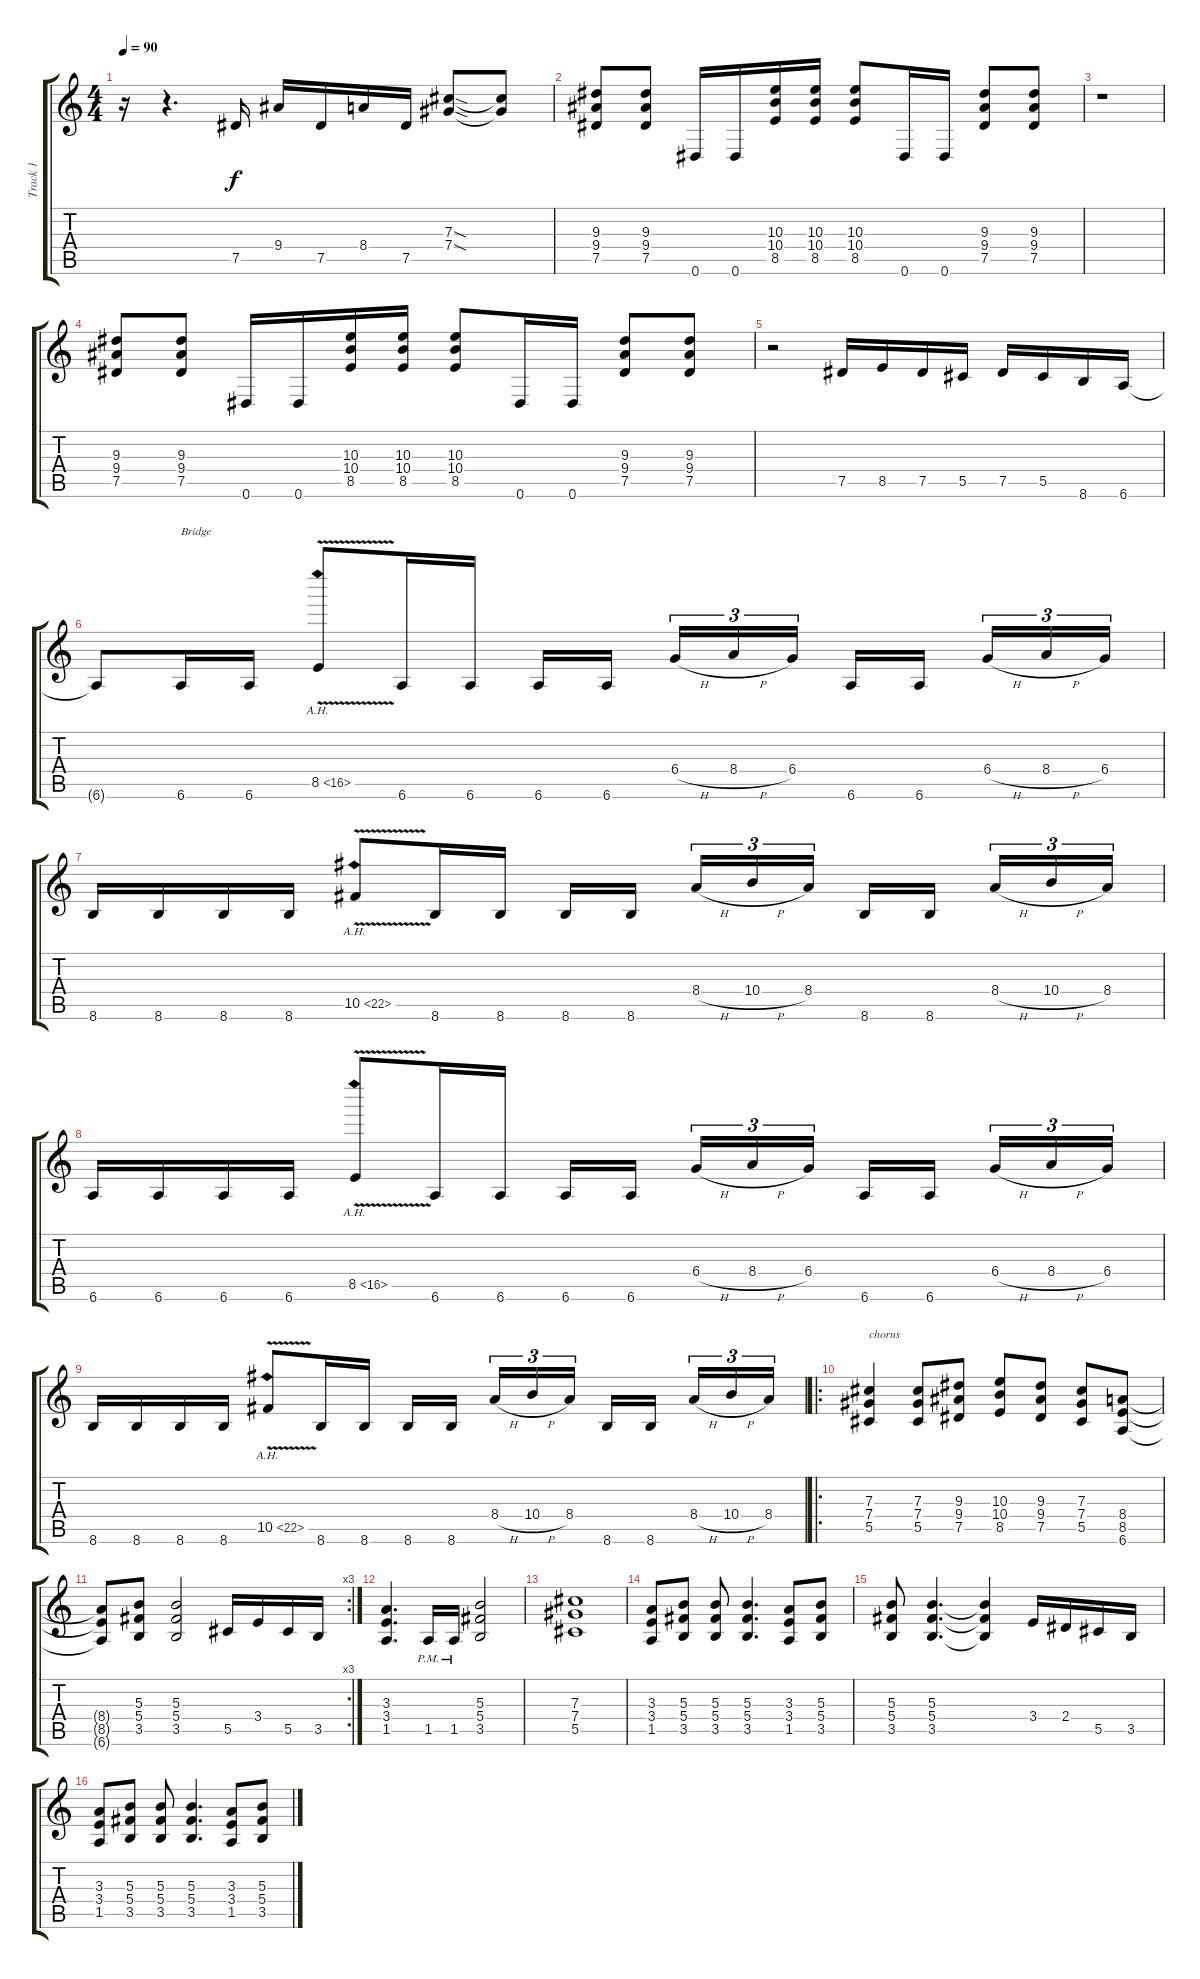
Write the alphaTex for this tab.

\track ("Track 1" "Track 1") {instrument distortionguitar}
\staff {score tabs}
\tuning (Eb4 Bb3 Gb3 Db3 Ab2 Eb2) {hide}
\ts (4 4)
\tempo 90
\clef g2
\ks c
r.16{dy f} r.4{d} 7.5.16 9.4.16 7.5.16 8.4.16 7.5.16 (7.3{sod} 7.4{sod}).8 (7.3{t} 7.4{t}).8 |
(9.3 9.4 7.5).8 (9.3 9.4 7.5).8 0.6.16 0.6.16 (10.3 10.4 8.5).16 (10.3 10.4 8.5).16 (10.3 10.4 8.5).8 0.6.16 0.6.16 (9.3 9.4 7.5).8 (9.3 9.4 7.5).8 |
r.1 |
(9.3 9.4 7.5).8 (9.3 9.4 7.5).8 0.6.16 0.6.16 (10.3 10.4 8.5).16 (10.3 10.4 8.5).16 (10.3 10.4 8.5).8 0.6.16 0.6.16 (9.3 9.4 7.5).8 (9.3 9.4 7.5).8 |
r.2 7.5.16 8.5.16 7.5.16 5.5.16 7.5.16 5.5.16 8.6.16 6.6.16 |
6.6{t}.8 6.6.16{txt "Bridge"} 6.6.16 8.5{ah 8 v}.8 6.6.16 6.6.16 6.6.16 6.6.16{beam splitsecondary} 6.4{h}.16{tu (3 2)} 8.4{h}.16{tu (3 2)} 6.4.16{tu (3 2)} 6.6.16 6.6.16{beam splitsecondary} 6.4{h}.16{tu (3 2)} 8.4{h}.16{tu (3 2)} 6.4.16{tu (3 2)} |
8.6.16 8.6.16 8.6.16 8.6.16 10.5{ah 12 v}.8 8.6.16 8.6.16 8.6.16 8.6.16{beam splitsecondary} 8.4{h}.16{tu (3 2)} 10.4{h}.16{tu (3 2)} 8.4.16{tu (3 2)} 8.6.16 8.6.16{beam splitsecondary} 8.4{h}.16{tu (3 2)} 10.4{h}.16{tu (3 2)} 8.4.16{tu (3 2)} |
6.6.16 6.6.16 6.6.16 6.6.16 8.5{ah 8 v}.8 6.6.16 6.6.16 6.6.16 6.6.16{beam splitsecondary} 6.4{h}.16{tu (3 2)} 8.4{h}.16{tu (3 2)} 6.4.16{tu (3 2)} 6.6.16 6.6.16{beam splitsecondary} 6.4{h}.16{tu (3 2)} 8.4{h}.16{tu (3 2)} 6.4.16{tu (3 2)} |
8.6.16 8.6.16 8.6.16 8.6.16 10.5{ah 12 v}.8 8.6.16 8.6.16 8.6.16 8.6.16{beam splitsecondary} 8.4{h}.16{tu (3 2)} 10.4{h}.16{tu (3 2)} 8.4.16{tu (3 2)} 8.6.16 8.6.16{beam splitsecondary} 8.4{h}.16{tu (3 2)} 10.4{h}.16{tu (3 2)} 8.4.16{tu (3 2)} |
\ro
(7.3 7.4 5.5).4{txt "chorus"} (7.3 7.4 5.5).8 (9.3 9.4 7.5).8 (10.3 10.4 8.5).8 (9.3 9.4 7.5).8 (7.3 7.4 5.5).8 (8.4 8.5 6.6).8 |
\rc 3
(8.4{t} 8.5{t} 6.6{t}).8 (5.3 5.4 3.5).8 (5.3 5.4 3.5).2 5.5.16 3.4.16 5.5.16 3.5.16 |
(3.3 3.4 1.5).4{d} 1.5{pm}.16 1.5{pm}.16 (5.3 5.4 3.5).2 |
(7.3 7.4 5.5).1 |
(3.3 3.4 1.5).8 (5.3 5.4 3.5).8 (5.3 5.4 3.5).8 (5.3 5.4 3.5).4{d} (3.3 3.4 1.5).8 (5.3 5.4 3.5).8 |
(5.3 5.4 3.5).8 (5.3 5.4 3.5).4{d} (5.3{t} 5.4{t} 3.5{t}).4 3.4.16 2.4.16 5.5.16 3.5.16 |
(3.3 3.4 1.5).8 (5.3 5.4 3.5).8 (5.3 5.4 3.5).8 (5.3 5.4 3.5).4{d} (3.3 3.4 1.5).8 (5.3 5.4 3.5).8
